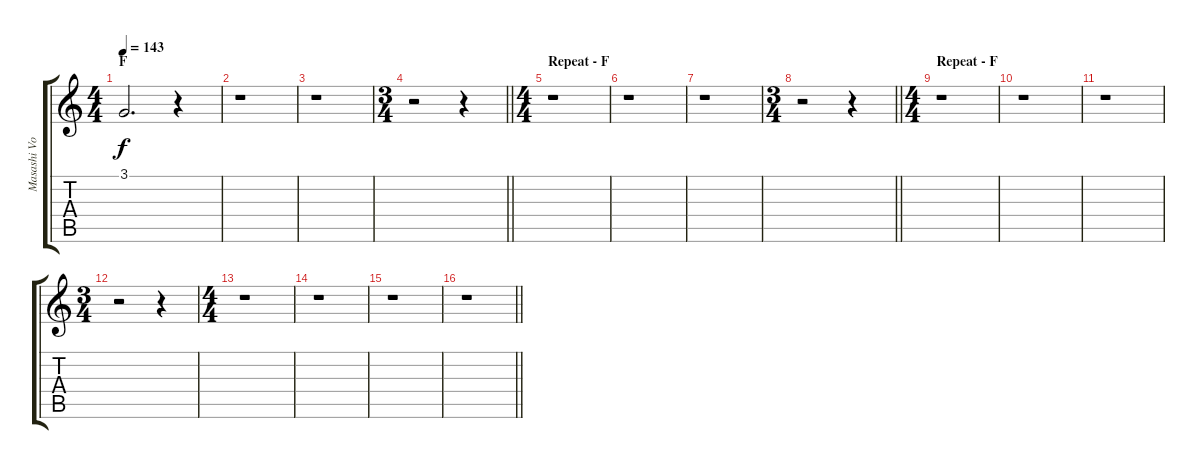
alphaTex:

\track ("Masashi Vocals" "Masashi Vo") {instrument altosax}
\staff {score tabs}
\tuning (E4 B3 G3 D3 A2 E2) {hide}
\ts (4 4)
\section ("" "F")
\tempo 143
\clef g2
\ks c
3.1{t}.2{d dy f} r.4 |
r.1 |
r.1 |
\ts (3 4)
\barLineRight lightlight
r.2 r.4 |
\ts (4 4)
\section ("" "Repeat - F")
r.1 |
r.1 |
r.1 |
\ts (3 4)
\barLineRight lightlight
r.2 r.4 |
\ts (4 4)
\section ("" "Repeat - F")
r.1 |
r.1 |
r.1 |
\ts (3 4)
r.2 r.4 |
\ts (4 4)
r.1 |
r.1 |
r.1 |
\barLineRight lightlight
r.1
